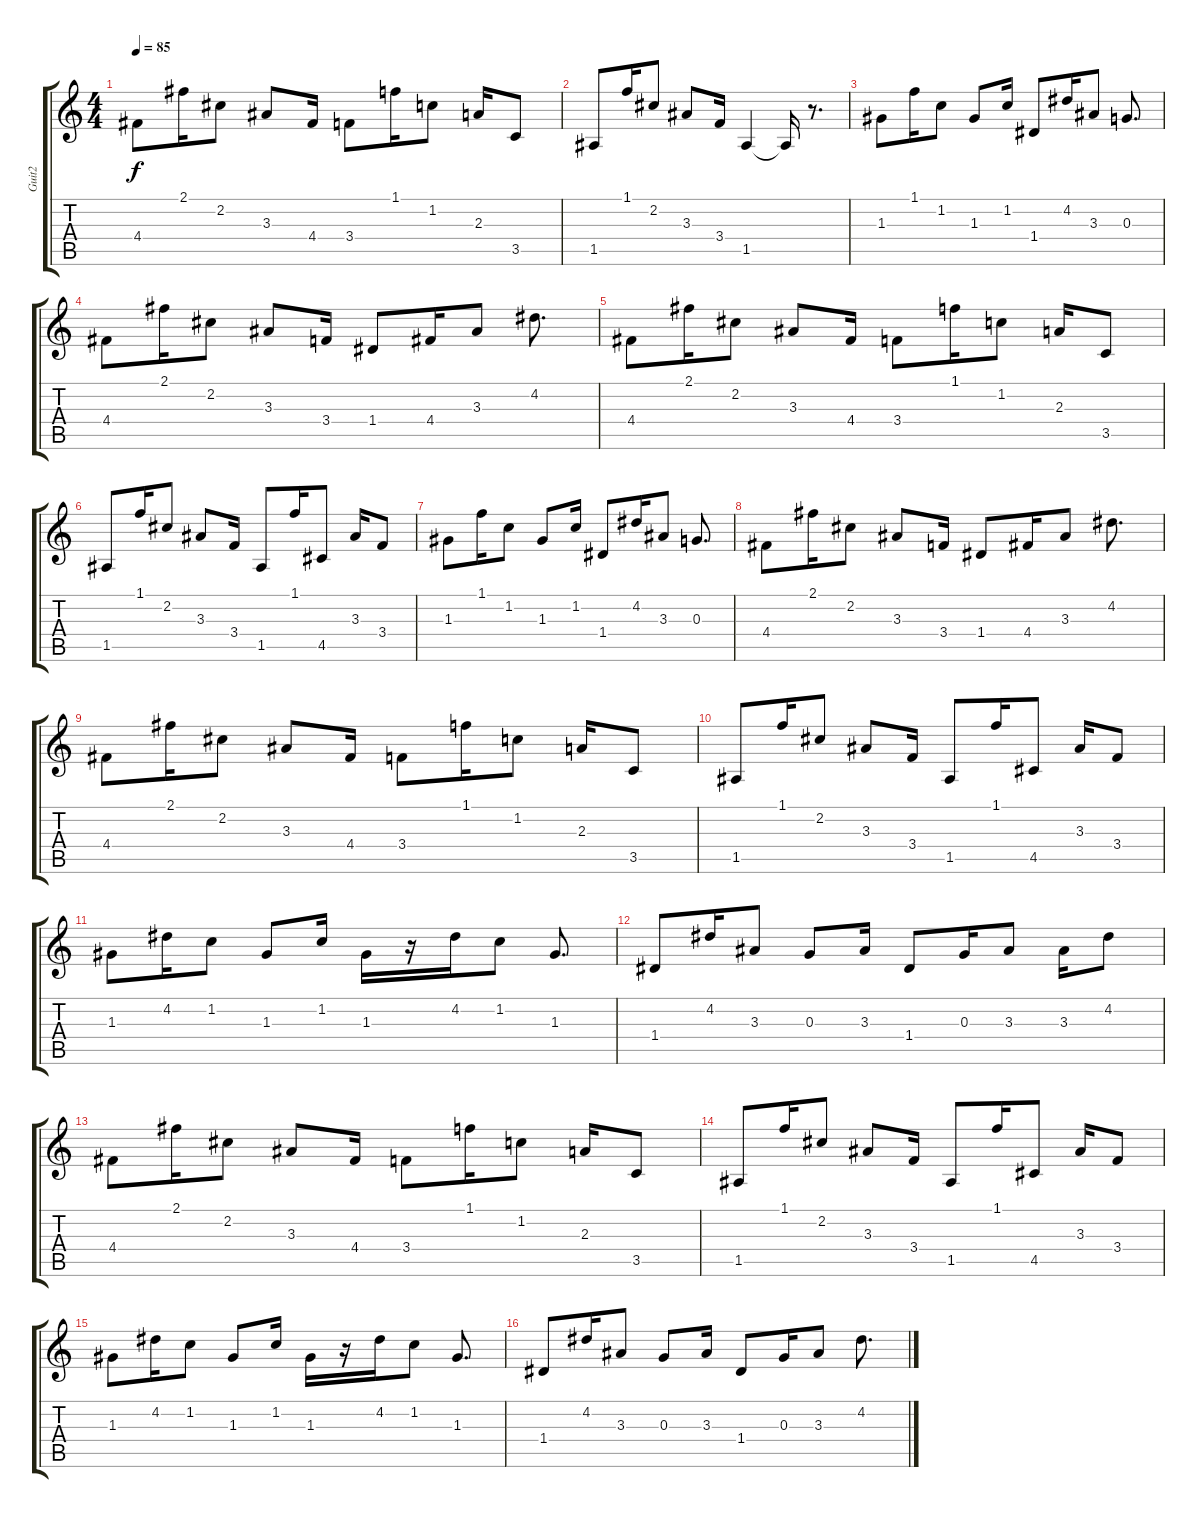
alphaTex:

\track ("Guit2" "Guit2") {instrument overdrivenguitar}
\staff {score tabs}
\tuning (E4 B3 G3 D3 A2 E2) {hide}
\ts (4 4)
\tempo 85
\clef g2
\ks c
4.4.8{dy f} 2.1.16 2.2.8 3.3.8 4.4.16 3.4.8 1.1.16 1.2.8 2.3.16 3.5.8 |
1.5.8 1.1.16 2.2.8 3.3.8 3.4.16 1.5.4 1.5{t}.16 r.8{d} |
1.3.8 1.1.16 1.2.8 1.3.8 1.2.16 1.4.8 4.2.16 3.3.8 0.3.8{d} |
4.4.8 2.1.16 2.2.8 3.3.8 3.4.16 1.4.8 4.4.16 3.3.8 4.2.8{d} |
4.4.8 2.1.16 2.2.8 3.3.8 4.4.16 3.4.8 1.1.16 1.2.8 2.3.16 3.5.8 |
1.5.8 1.1.16 2.2.8 3.3.8 3.4.16 1.5.8 1.1.16 4.5.8 3.3.16 3.4.8 |
1.3.8 1.1.16 1.2.8 1.3.8 1.2.16 1.4.8 4.2.16 3.3.8 0.3.8{d} |
4.4.8 2.1.16 2.2.8 3.3.8 3.4.16 1.4.8 4.4.16 3.3.8 4.2.8{d} |
4.4.8 2.1.16 2.2.8 3.3.8 4.4.16 3.4.8 1.1.16 1.2.8 2.3.16 3.5.8 |
1.5.8 1.1.16 2.2.8 3.3.8 3.4.16 1.5.8 1.1.16 4.5.8 3.3.16 3.4.8 |
1.3.8 4.2.16 1.2.8 1.3.8 1.2.16 1.3.16 r.16 4.2.16 1.2.8 1.3.8{d} |
1.4.8 4.2.16 3.3.8 0.3.8 3.3.16 1.4.8 0.3.16 3.3.8 3.3.16 4.2.8 |
4.4.8 2.1.16 2.2.8 3.3.8 4.4.16 3.4.8 1.1.16 1.2.8 2.3.16 3.5.8 |
1.5.8 1.1.16 2.2.8 3.3.8 3.4.16 1.5.8 1.1.16 4.5.8 3.3.16 3.4.8 |
1.3.8 4.2.16 1.2.8 1.3.8 1.2.16 1.3.16 r.16 4.2.16 1.2.8 1.3.8{d} |
1.4.8 4.2.16 3.3.8 0.3.8 3.3.16 1.4.8 0.3.16 3.3.8 4.2.8{d}
